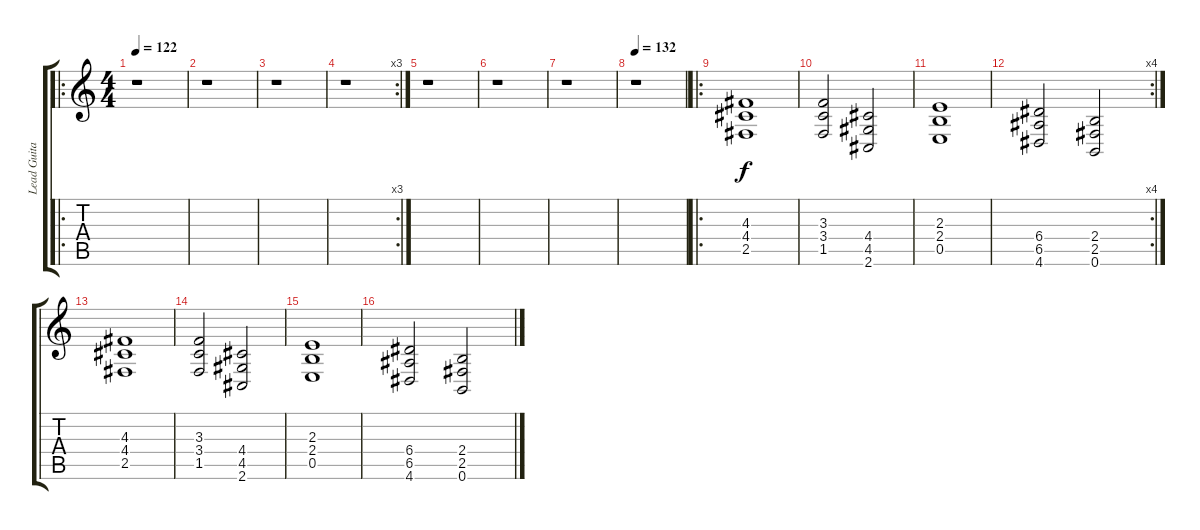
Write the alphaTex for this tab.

\track ("Lead Guitar" "Lead Guita") {instrument overdrivenguitar}
\staff {score tabs}
\tuning (B3 Gb3 D3 A2 E2 B1) {hide}
\ro
\ts (4 4)
\tempo 122
\clef g2
\ks c
r.1{dy f volume 13} |
r.1 |
r.1 |
\rc 3
r.1 |
r.1 |
r.1 |
r.1 |
\tempo 132
r.1 |
\ro
(4.3 4.4 2.5).1 |
(3.3 3.4 1.5).2 (4.4 4.5 2.6).2 |
(2.3 2.4 0.5).1 |
\rc 4
(6.4 6.5 4.6).2 (2.4 2.5 0.6).2 |
(4.3 4.4 2.5).1 |
(3.3 3.4 1.5).2 (4.4 4.5 2.6).2 |
(2.3 2.4 0.5).1 |
(6.4 6.5 4.6).2 (2.4 2.5 0.6).2
